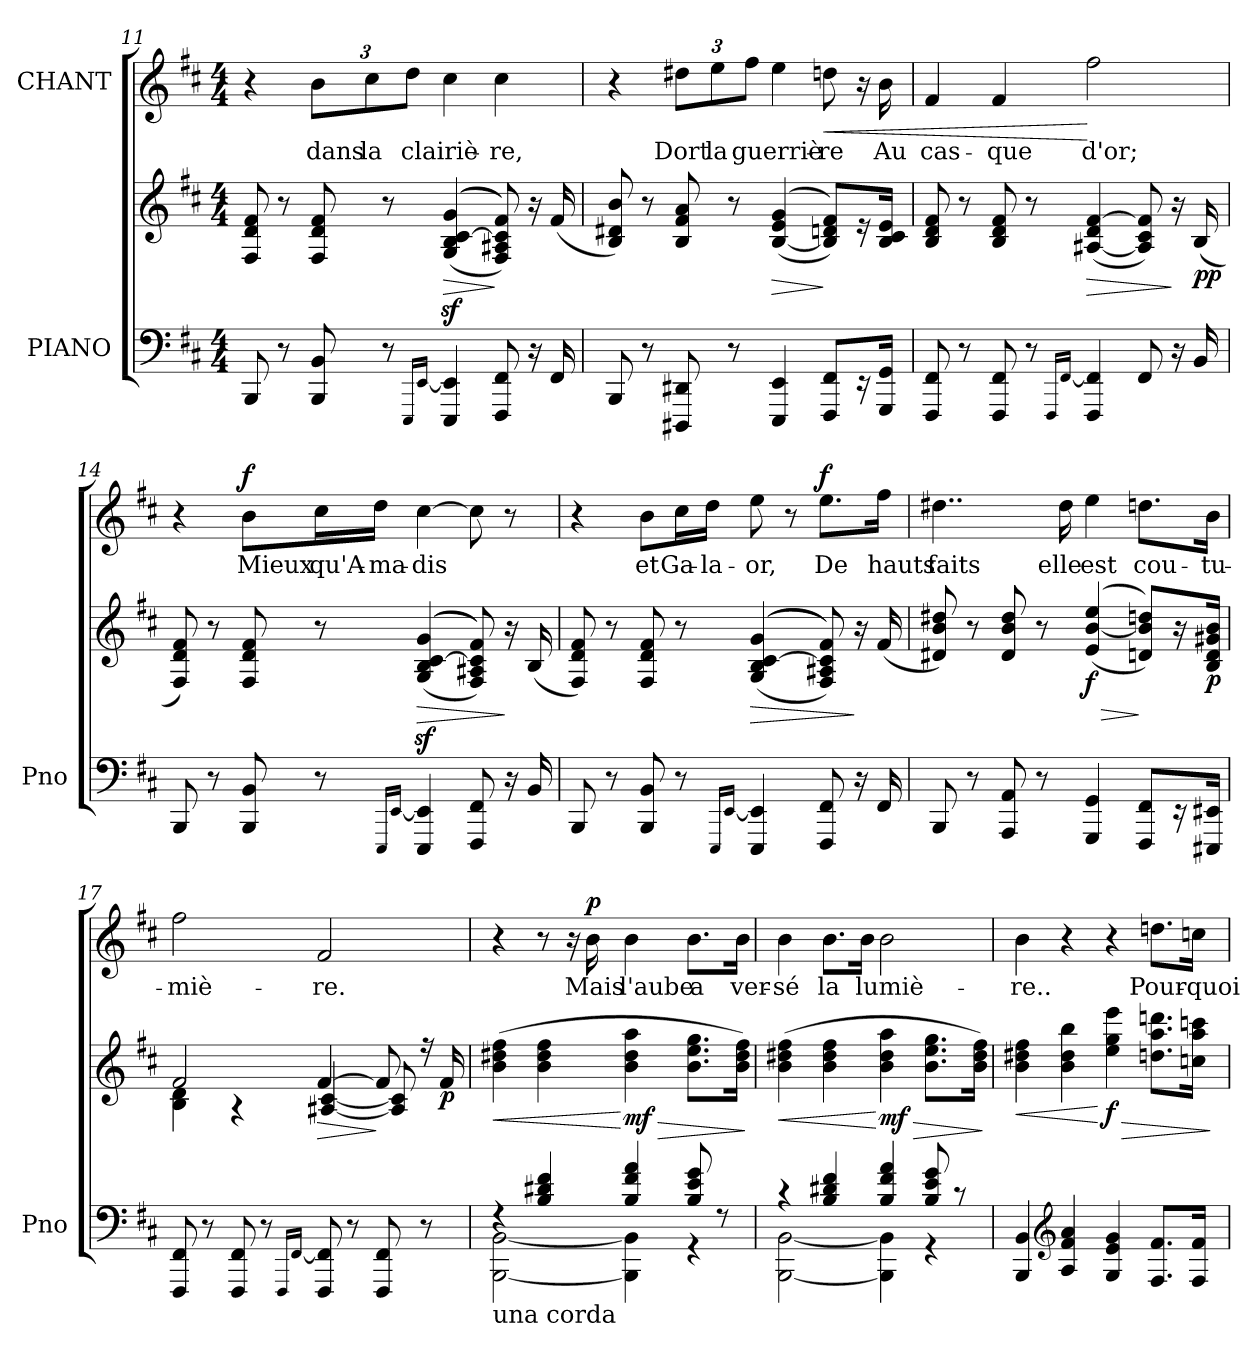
**kern	**kern	**dynam	**kern	**text	**dynam
*part2	*part2	*part2	*part1	*part1	*part1
*staff3	*staff2	*staff2/3	*staff1	*staff1	*staff1
*I"PIANO	*	*	*I"CHANT	*	*
*I'Pno	*	*	*	*	*
*clefF4	*clefG2	*	*clefG2	*	*
*k[f#c#]	*k[f#c#]	*	*k[f#c#]	*	*
*M4/4	*M4/4	*	*M4/4	*	*
=11	=11	=11	=11	=11	=11
8BBB/	8F#/ 8d/ 8f#/	.	4r	.	.
8r	8r	.	.	.	.
!	!	!	!	!LO:LY:b	!
8BBB/ 8BB/	8F#/ 8d/ 8f#/	.	12b\L	dans	.
!	!	!	!	!LO:LY:b	!
.	.	.	12cc#\	la	.
8r	8r	.	.	.	.
!	!	!	!	!LO:LY:b	!
.	.	.	12dd\J	clairiè-	.
16qEEE/LL	.	.	.	.	.
[16qEE/JJ	.	.	.	.	.
!	!	!LO:HP:b	!	!	!
4EEE/ 4EE/]	(>(<(<4G/z< 4B/z< [4c#/z< 4g/z<	>	4cc#\	.	.
!	!	!	!	!LO:LY:b	!
8FFF#/ 8FF#/	8F#/ 8A#X/ 8c#/] 8f#/)))	]	4cc#\	-re,	.
16r	16r	.	.	.	.
16FF#/	(>16f#/	.	.	.	.
=12	=12	=12	=12	=12	=12
!	!	!LO:DY:b	!	!	!
!	!	!LO:DY:n=1:b	!	!	!LO:DY:a
!	!	!	!	!	!LO:DY:n=1:a
8BBB/	8B/ 8d#X/ 8b/)	other-dynamics f	4r	.	other-dynamics f
8r	8r	.	.	.	.
!	!	!	!	!LO:LY:b	!
8DDD#X/ 8DD#X/	8B/ 8f#/ 8a/	.	12dd#X\L	Dort	.
!	!	!	!	!LO:LY:b	!
.	.	.	12ee\	la	.
8r	8r	.	.	.	.
!	!	!	!	!LO:LY:b	!
.	.	.	12ff#\J	guerriè-	.
!	!	!LO:HP:b	!	!	!
4EEE/ 4EE/	(<(>[4B/ 4e/ 4g/	>	4ee\	.	.
!	!	!	!	!LO:LY:b	!LO:HP:b
8FFF#/ 8FF#/L	8B/] 8dn/ 8f#/L))	]	8ddn\	-re	<
16r	16r	.	16r	.	.
!	!	!	!	!LO:LY:b	!
16GGG/ 16GG/Jk	16B/ 16c#/ 16e/Jk	.	16b\	Au	.
!!LO:PB:g=z
=13	=13	=13	=13	=13	=13
!	!	!	!	!LO:LY:b	!
8FFF#/ 8FF#/	8B/ 8d/ 8f#/	.	4f#/	cas-	.
8r	8r	.	.	.	.
!	!	!	!	!LO:LY:b	!
8FFF#/ 8FF#/	8B/ 8d/ 8f#/	.	4f#/	-que	.
8r	8r	.	.	.	.
16qFFF#/LL	.	.	.	.	.
[16qFF#/JJ	.	.	.	.	.
!	!	!LO:HP:b	!	!LO:LY:b	!
4FFF#/ 4FF#/]	(>[4A#X/ 4d/ [4f#/	>	2ff#\	d'or;	[
8FF#/	8A#/] 8c#/ 8f#/])	.	.	.	.
16r	16r	]	.	.	.
!	!	!LO:DY:b	!	!	!
16BB/	(>16B/	pp	.	.	.
=14	=14	=14	=14	=14	=14
8BBB/	8F#/ 8d/ 8f#/)	.	4r	.	.
8r	8r	.	.	.	.
!	!	!	!	!LO:LY:b	!LO:DY:a
8BBB/ 8BB/	8F#/ 8d/ 8f#/	.	8b\L	Mieux	f
!	!	!	!	!LO:LY:b	!
8r	8r	.	16cc#\L	qu'A-	.
!	!	!	!	!LO:LY:b	!
.	.	.	16dd\JJ	-ma-	.
16qEEE/LL	.	.	.	.	.
[16qEE/JJ	.	.	.	.	.
!	!	!LO:HP:b	!	!LO:LY:b	!
!	!	!LO:DY:n=1:b	!	!	!
4EEE/ 4EE/]	(>(<(<4G/z< 4B/z< [4c#/z< 4g/z<	> other-dynamics	[4cc#\	-dis	.
8FFF#/ 8FF#/	8F#/ 8A#X/ 8c#/] 8f#/)))	.	8cc#\]	.	.
16r	16r	]	8r	.	.
16BB/	(>16B/	.	.	.	.
=15	=15	=15	=15	=15	=15
8BBB/	8F#/ 8d/ 8f#/)	.	4r	.	.
8r	8r	.	.	.	.
!	!	!	!	!LO:LY:b	!
8BBB/ 8BB/	8F#/ 8d/ 8f#/	.	8b\L	et	.
!	!	!	!	!LO:LY:b	!
8r	8r	.	16cc#\L	Ga-	.
!	!	!	!	!LO:LY:b	!
.	.	.	16dd\JJ	-la-	.
16qEEE/LL	.	.	.	.	.
[16qEE/JJ	.	.	.	.	.
!	!	!LO:HP:b	!	!LO:LY:b	!
4EEE/ 4EE/]	(>(<(<4G/ 4B/ [4c#/ 4g/	>	8ee\	-or,	.
.	.	.	8r	.	.
!	!	!	!	!LO:LY:b	!LO:DY:a
8FFF#/ 8FF#/	8F#/ 8A#X/ 8c#/] 8f#/)))	.	8.ee\L	De	f
16r	16r	]	.	.	.
!	!	!LO:DY:b	!	!LO:LY:b	!
!	!	!LO:DY:n=1:b	!	!	!
16FF#/	(>16f#/	other-dynamics f	16ff#\Jk	hauts	.
!!LO:LB:g=z
=16	=16	=16	=16	=16	=16
!	!	!	!	!LO:LY:b	!
8BBB/	8d#X/ 8b/ 8dd#X/)	.	4..dd#X\	faits	.
8r	8r	.	.	.	.
8AAA/ 8AA/	8d#/ 8b/ 8dd#/	.	.	.	.
8r	8r	.	.	.	.
!	!	!	!	!LO:LY:b	!
.	.	.	16dd#\	elle	.
!	!	!LO:HP:b	!	!LO:LY:b	!
!	!	!LO:DY:n=1:b	!	!	!
4GGG/ 4GG/	(>(<4e/ [4b/ 4ee/	> f	4ee\	est	.
!	!	!	!	!LO:LY:b	!
8FFF#/ 8FF#/L	8dn/ 8b/] 8ddn/L))	]	8.ddn\L	cou-	.
16r	16r	.	.	.	.
!	!	!LO:DY:n=2:b	!	!LO:LY:b	!
16EEE#X/ 16EE#X/Jk	16B/ 16d/ 16g#X/ 16b/Jk	p	16b\Jk	-tu-	.
=17	=17	=17	=17	=17	=17
*	*^	*	*	*	*
!	!	!	!	!	!LO:LY:b	!
8FFF#/ 8FF#/	2f#/	4B\ 4d\	.	2ff#\	-miè-	.
8r	.	.	.	.	.	.
8FFF#/ 8FF#/	.	4r	.	.	.	.
8r	.	.	.	.	.	.
16qFFF#/LL	.	.	.	.	.	.
[16qFF#/JJ	.	.	.	.	.	.
!	!	!	!LO:HP:b	!	!LO:LY:b	!
8FFF#/ 8FF#/]	[4f#/	[4A#X/ [4c#/	>	2f#/	-re.	.
8r	.	.	.	.	.	.
8FFF#/ 8FF#/	8f#/]	8A#/] 8c#/]	]	.	.	.
8r	8ryy	16rff	.	.	.	.
!	!	!	!LO:DY:b	!	!	!
.	.	16f#/	p	.	.	.
=18	=18	=18	=18	=18	=18	=18
*^	*	*	*	*	*	*
!LO:TX:b:t=una corda	!	!	!	!	!	!	!
!	!	!	!	!LO:HP:b	!	!	!
*	*	*v	*v	*	*	*	*
4rF	[2BBB\ [2BB\	(>4b\ 4dd#X\ 4ff#\	<	4r	.	.
4B/ 4d#X/ 4f#/	.	4b\ 4dd#\ 4ff#\	.	8r	.	.
.	.	.	.	16r	.	.
!	!	!	!	!	!LO:LY:b	!LO:DY:a
.	.	.	.	16b\	Mais	p
!	!	!	!LO:HP:n=1:b	!	!LO:LY:b	!
!	!	!	!LO:DY:n=1:b	!	!	!
4B/ 4f#/ 4a/	4BBB\] 4BB\]	4b\ 4dd#\ 4aa\	[ > mf	4b\	l'aube	.
!	!	!	!	!	!LO:LY:b	!
8B/ 8e/ 8g/	4r	8.b\ 8.ee\ 8.gg\L	.	8.b\L	a	.
8rF	.	.	.	.	.	.
!	!	!	!	!	!LO:LY:b	!
.	.	16b\ 16dd#\ 16ff#\Jk)	.	16b\Jk	ver-	.
*v	*v	*	*	*	*	*
.	.	]	.	.	.
!!LO:LB:g=z
=19	=19	=19	=19	=19	=19
*^	*	*	*	*	*
!	!	!	!LO:HP:b	!	!LO:LY:b	!
4r	[2BBB\ [2BB\	(>4b\ 4dd#X\ 4ff#\	<	4b\	-sé	.
!	!	!	!	!	!LO:LY:b	!
4B/ 4d#X/ 4f#/	.	4b\ 4dd#\ 4ff#\	.	8.b\L	la	.
!	!	!	!	!	!LO:LY:b	!
.	.	.	.	16b\Jk	lumiè-	.
!	!	!	!LO:HP:n=1:b	!	!	!
!	!	!	!LO:DY:n=1:b	!	!	!
4B/ 4f#/ 4a/	4BBB\] 4BB\]	4b\ 4dd#\ 4aa\	[ > mf	2b\	.	.
8B/ 8e/ 8g/	4r	8.b\ 8.ee\ 8.gg\L	.	.	.	.
8r	.	.	.	.	.	.
.	.	16b\ 16dd#\ 16ff#\Jk)	.	.	.	.
*v	*v	*	*	*	*	*
.	.	]	.	.	.
=20	=20	=20	=20	=20	=20
!	!	!LO:HP:b	!	!LO:LY:b	!
4BBB/ 4BB/	4b\ 4dd#X\ 4ff#\	<	4b\	-re..	.
*clefG2	*	*	*	*	*
4A/ 4f#/ 4a/	4b\ 4dd#\ 4bb\	.	4r	.	.
!	!	!LO:HP:n=1:b	!	!	!
!	!	!LO:DY:n=1:b	!	!	!
4G/ 4e/ 4g/	4ee\ 4gg\ 4eee\	[ > f	4r	.	.
!	!	!	!	!LO:LY:b	!LO:DY:a
!	!	!	!	!	!LO:DY:n=1:a
8.F#/ 8.f#/L	8.ddn\ 8.aa\ 8.dddn\L	.	8.ddn\L	Pour-	other-dynamics f
!	!	!	!	!LO:LY:b	!
16F#/ 16f#/Jk	16ccn\ 16aa\ 16cccn\Jk	.	16ccn\Jk	-quoi	.
.	.	]	.	.	.
=	=	=	=	=	=
*-	*-	*-	*-	*-	*-
